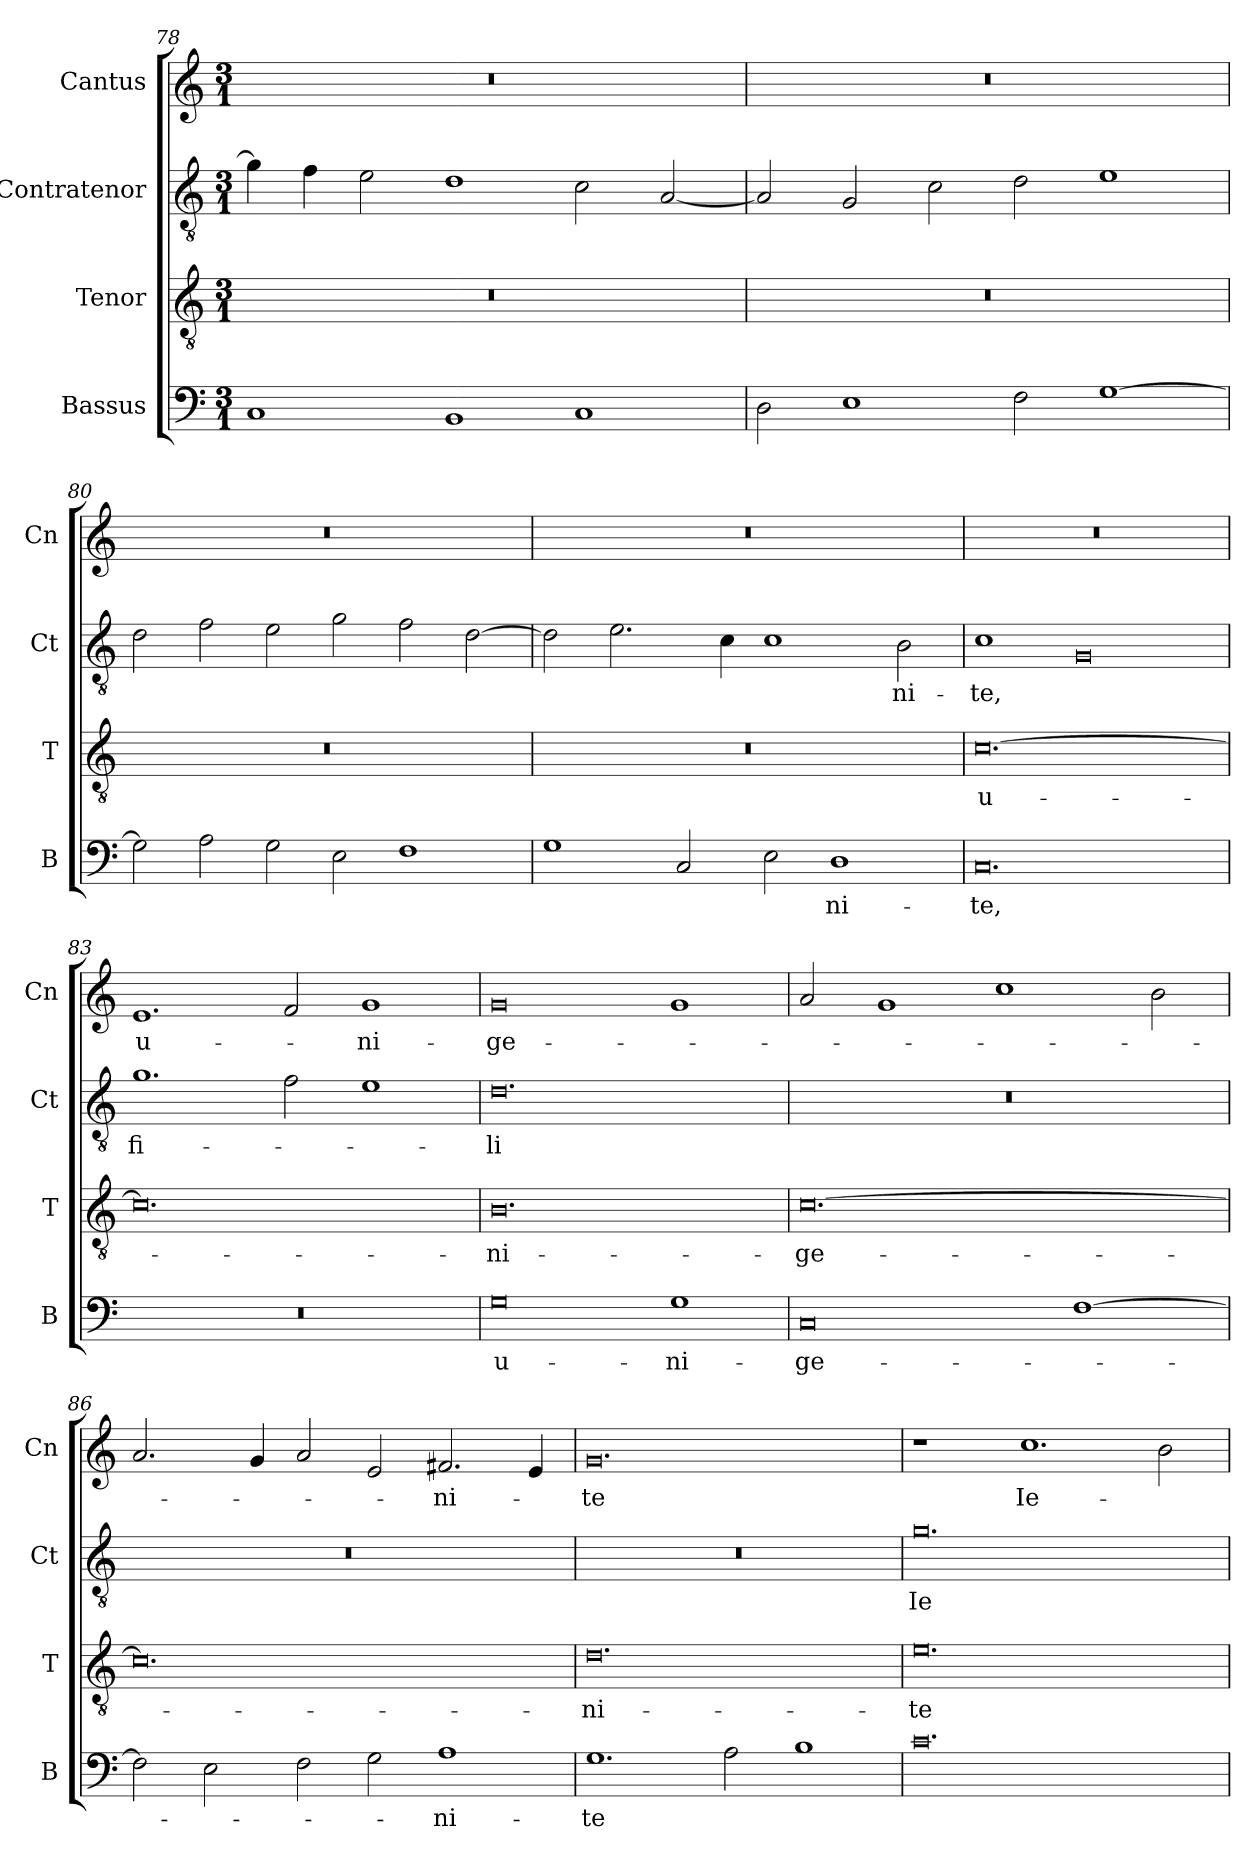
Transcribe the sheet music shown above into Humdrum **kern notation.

**kern	**text	**kern	**text	**kern	**text	**kern	**text
*part4	*part4	*part3	*part3	*part2	*part2	*part1	*part1
*staff4	*staff4	*staff3	*staff3	*staff2	*staff2	*staff1	*staff1
*I"Bassus	*	*I"Tenor	*	*I"Contratenor	*	*I"Cantus	*
*I'B	*	*I'T	*	*I'Ct	*	*I'Cn	*
*clefF4	*	*clefGv2	*	*clefGv2	*	*clefG2	*
*k[]	*	*k[]	*	*k[]	*	*k[]	*
*M3/1	*	*M3/1	*	*M3/1	*	*M3/1	*
=78	=78	=78	=78	=78	=78	=78	=78
1C	.	0.r	.	4g\]	.	0.r	.
.	.	.	.	4f\	.	.	.
.	.	.	.	2e\	.	.	.
1BB	.	.	.	1d	.	.	.
1C	.	.	.	2c\	.	.	.
.	.	.	.	[2A/	.	.	.
=79	=79	=79	=79	=79	=79	=79	=79
2D\	.	0.r	.	2A/]	.	0.r	.
1E	.	.	.	2G/	.	.	.
.	.	.	.	2c\	.	.	.
2F\	.	.	.	2d\	.	.	.
[1G	.	.	.	1e	.	.	.
=80	=80	=80	=80	=80	=80	=80	=80
2G\]	.	0.r	.	2d\	.	0.r	.
2A\	.	.	.	2f\	.	.	.
2G\	.	.	.	2e\	.	.	.
2E\	.	.	.	2g\	.	.	.
1F	.	.	.	2f\	.	.	.
.	.	.	.	[2d\	.	.	.
=81	=81	=81	=81	=81	=81	=81	=81
1G	.	0.r	.	2d\]	.	0.r	.
.	.	.	.	2.e\	.	.	.
2C/	.	.	.	.	.	.	.
.	.	.	.	4c\	.	.	.
2E\	.	.	.	1c	.	.	.
1D	-ni-	.	.	.	.	.	.
.	.	.	.	2B\	-ni-	.	.
=82	=82	=82	=82	=82	=82	=82	=82
0.C	-te,	[0.c	u-	1c	-te,	0.r	.
.	.	.	.	0G	.	.	.
=83	=83	=83	=83	=83	=83	=83	=83
0.r	.	0.c]	.	1.g	fi-	1.e	u-
.	.	.	.	2f\	.	2f/	.
.	.	.	.	1e	.	1g	-ni-
=84	=84	=84	=84	=84	=84	=84	=84
0G	u-	0.B	-ni-	0.d	-li	0g	-ge-
1G	-ni-	.	.	.	.	1g	.
=85	=85	=85	=85	=85	=85	=85	=85
0C	-ge-	[0.c	-ge-	0.r	.	2a/	.
.	.	.	.	.	.	1g	.
.	.	.	.	.	.	1cc	.
[1F	.	.	.	.	.	.	.
.	.	.	.	.	.	2b\	.
=86	=86	=86	=86	=86	=86	=86	=86
2F\]	.	0.c]	.	0.r	.	2.a/	.
2E\	.	.	.	.	.	.	.
.	.	.	.	.	.	4g/	.
2F\	.	.	.	.	.	2a/	.
2G\	.	.	.	.	.	2e/	.
1A	-ni-	.	.	.	.	2.f#X/	-ni-
.	.	.	.	.	.	4e/	.
=87	=87	=87	=87	=87	=87	=87	=87
1.G	-te	0.d	-ni-	0.r	.	0.g	-te
2A\	.	.	.	.	.	.	.
1B	.	.	.	.	.	.	.
=88	=88	=88	=88	=88	=88	=88	=88
0.c	.	0.e	-te	0.g	Ie-	1r	.
.	.	.	.	.	.	1.cc	Ie-
.	.	.	.	.	.	2b\	.
=	=	=	=	=	=	=	=
*-	*-	*-	*-	*-	*-	*-	*-
